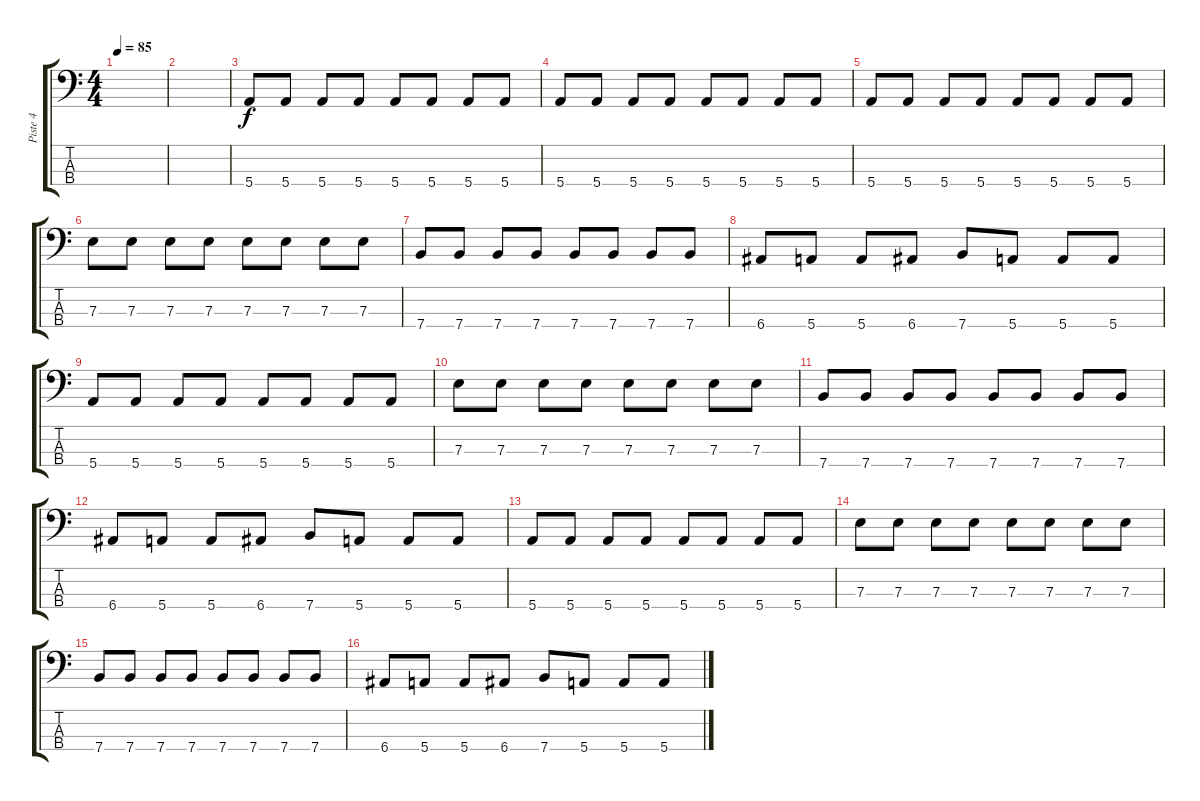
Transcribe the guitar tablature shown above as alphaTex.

\track ("Piste 4" "Piste 4") {instrument acousticbass}
\staff {score tabs}
\tuning (G2 D2 A1 E1) {hide}
\ts (4 4)
\tempo 85
\clef f4
\ks c
|
|
5.4.8 5.4.8 5.4.8 5.4.8 5.4.8 5.4.8 5.4.8 5.4.8 |
5.4.8 5.4.8 5.4.8 5.4.8 5.4.8 5.4.8 5.4.8 5.4.8 |
5.4.8 5.4.8 5.4.8 5.4.8 5.4.8 5.4.8 5.4.8 5.4.8 |
7.3.8 7.3.8 7.3.8 7.3.8 7.3.8 7.3.8 7.3.8 7.3.8 |
7.4.8 7.4.8 7.4.8 7.4.8 7.4.8 7.4.8 7.4.8 7.4.8 |
6.4.8 5.4.8 5.4.8 6.4.8 7.4.8 5.4.8 5.4.8 5.4.8 |
5.4.8 5.4.8 5.4.8 5.4.8 5.4.8 5.4.8 5.4.8 5.4.8 |
7.3.8 7.3.8 7.3.8 7.3.8 7.3.8 7.3.8 7.3.8 7.3.8 |
7.4.8 7.4.8 7.4.8 7.4.8 7.4.8 7.4.8 7.4.8 7.4.8 |
6.4.8 5.4.8 5.4.8 6.4.8 7.4.8 5.4.8 5.4.8 5.4.8 |
5.4.8 5.4.8 5.4.8 5.4.8 5.4.8 5.4.8 5.4.8 5.4.8 |
7.3.8 7.3.8 7.3.8 7.3.8 7.3.8 7.3.8 7.3.8 7.3.8 |
7.4.8 7.4.8 7.4.8 7.4.8 7.4.8 7.4.8 7.4.8 7.4.8 |
6.4.8 5.4.8 5.4.8 6.4.8 7.4.8 5.4.8 5.4.8 5.4.8
